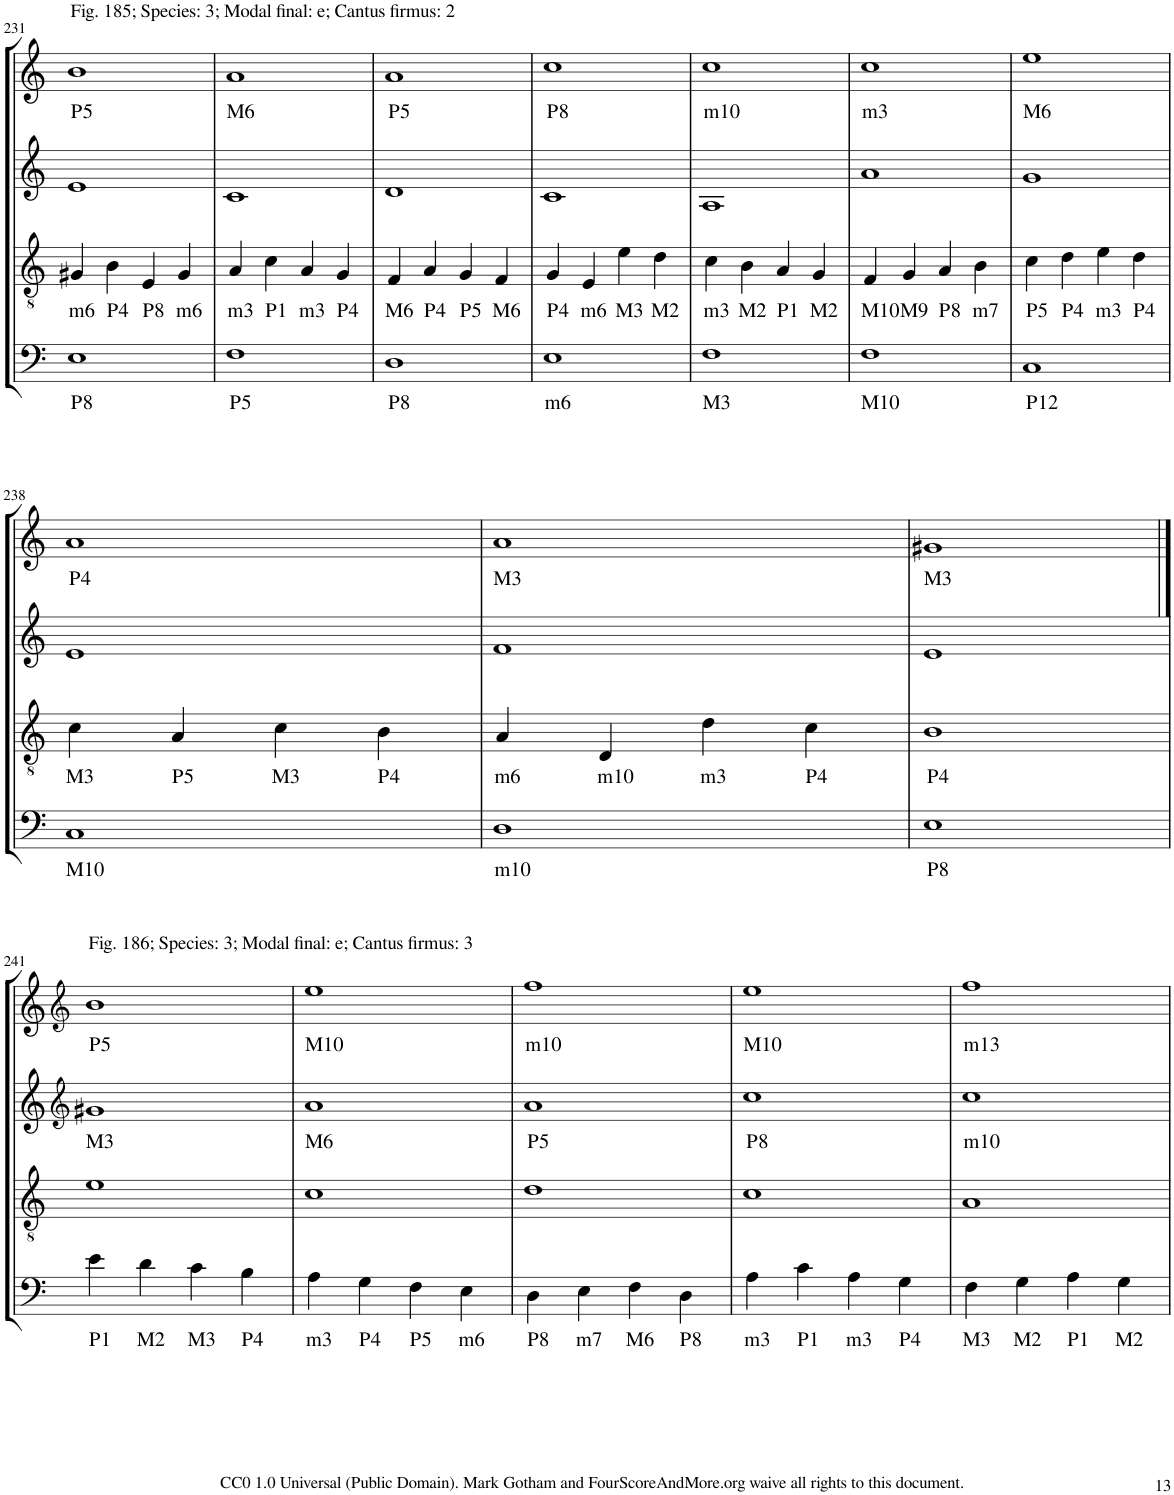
**kern	**text	**kern	**text	**kern	**text	**kern	**text
*part4	*part4	*part3	*part3	*part2	*part2	*part1	*part1
*staff4	*staff4	*staff3	*staff3	*staff2	*staff2	*staff1	*staff1
*I"Piano	*	*I"Piano	*	*I"Piano	*	*I"Piano	*
*I'Pno	*	*I'Pno	*	*I'Pno	*	*I'Pno	*
!!LO:PB:g=z
*clefF4	*	*clefGv2	*	*clefG2	*	*clefG2	*
*k[]	*	*k[]	*	*k[]	*	*k[]	*
*M4/4	*	*M4/4	*	*M4/4	*	*M4/4	*
=231	=231	=231	=231	=231	=231	=231	=231
!	!	!	!	!	!	!LO:TX:a:t=Fig. 185; Species&colon; 3; Modal final&colon; e; Cantus firmus&colon; 2	!
!	!LO:LY:b	!	!LO:LY:b	!	!	!	!LO:LY:b
1E	P8	4G#X/	m6	1e	.	1b	P5
!	!	!	!LO:LY:b	!	!	!	!
.	.	4B\	P4	.	.	.	.
!	!	!	!LO:LY:b	!	!	!	!
.	.	4E/	P8	.	.	.	.
!	!	!	!LO:LY:b	!	!	!	!
.	.	4G#/	m6	.	.	.	.
=232	=232	=232	=232	=232	=232	=232	=232
!	!LO:LY:b	!	!LO:LY:b	!	!	!	!LO:LY:b
1F	P5	4A/	m3	1c	.	1a	M6
!	!	!	!LO:LY:b	!	!	!	!
.	.	4c\	P1	.	.	.	.
!	!	!	!LO:LY:b	!	!	!	!
.	.	4A/	m3	.	.	.	.
!	!	!	!LO:LY:b	!	!	!	!
.	.	4G/	P4	.	.	.	.
=233	=233	=233	=233	=233	=233	=233	=233
!	!LO:LY:b	!	!LO:LY:b	!	!	!	!LO:LY:b
1D	P8	4F/	M6	1d	.	1a	P5
!	!	!	!LO:LY:b	!	!	!	!
.	.	4A/	P4	.	.	.	.
!	!	!	!LO:LY:b	!	!	!	!
.	.	4G/	P5	.	.	.	.
!	!	!	!LO:LY:b	!	!	!	!
.	.	4F/	M6	.	.	.	.
=234	=234	=234	=234	=234	=234	=234	=234
!	!LO:LY:b	!	!LO:LY:b	!	!	!	!LO:LY:b
1E	m6	4G/	P4	1c	.	1cc	P8
!	!	!	!LO:LY:b	!	!	!	!
.	.	4E/	m6	.	.	.	.
!	!	!	!LO:LY:b	!	!	!	!
.	.	4e\	M3	.	.	.	.
!	!	!	!LO:LY:b	!	!	!	!
.	.	4d\	M2	.	.	.	.
=235	=235	=235	=235	=235	=235	=235	=235
!	!LO:LY:b	!	!LO:LY:b	!	!	!	!LO:LY:b
1F	M3	4c\	m3	1A	.	1cc	m10
!	!	!	!LO:LY:b	!	!	!	!
.	.	4B\	M2	.	.	.	.
!	!	!	!LO:LY:b	!	!	!	!
.	.	4A/	P1	.	.	.	.
!	!	!	!LO:LY:b	!	!	!	!
.	.	4G/	M2	.	.	.	.
=236	=236	=236	=236	=236	=236	=236	=236
!	!LO:LY:b	!	!LO:LY:b	!	!	!	!LO:LY:b
1F	M10	4F/	M10	1a	.	1cc	m3
!	!	!	!LO:LY:b	!	!	!	!
.	.	4G/	M9	.	.	.	.
!	!	!	!LO:LY:b	!	!	!	!
.	.	4A/	P8	.	.	.	.
!	!	!	!LO:LY:b	!	!	!	!
.	.	4B\	m7	.	.	.	.
=237	=237	=237	=237	=237	=237	=237	=237
!	!LO:LY:b	!	!LO:LY:b	!	!	!	!LO:LY:b
1C	P12	4c\	P5	1g	.	1ee	M6
!	!	!	!LO:LY:b	!	!	!	!
.	.	4d\	P4	.	.	.	.
!	!	!	!LO:LY:b	!	!	!	!
.	.	4e\	m3	.	.	.	.
!	!	!	!LO:LY:b	!	!	!	!
.	.	4d\	P4	.	.	.	.
!!LO:LB:g=z
=238	=238	=238	=238	=238	=238	=238	=238
!	!LO:LY:b	!	!LO:LY:b	!	!	!	!LO:LY:b
1C	M10	4c\	M3	1e	.	1a	P4
!	!	!	!LO:LY:b	!	!	!	!
.	.	4A/	P5	.	.	.	.
!	!	!	!LO:LY:b	!	!	!	!
.	.	4c\	M3	.	.	.	.
!	!	!	!LO:LY:b	!	!	!	!
.	.	4B\	P4	.	.	.	.
=239	=239	=239	=239	=239	=239	=239	=239
!	!LO:LY:b	!	!LO:LY:b	!	!	!	!LO:LY:b
1D	m10	4A/	m6	1f	.	1a	M3
!	!	!	!LO:LY:b	!	!	!	!
.	.	4D/	m10	.	.	.	.
!	!	!	!LO:LY:b	!	!	!	!
.	.	4d\	m3	.	.	.	.
!	!	!	!LO:LY:b	!	!	!	!
.	.	4c\	P4	.	.	.	.
=240	=240	=240	=240	=240	=240	=240	=240
!	!LO:LY:b	!	!LO:LY:b	!	!	!	!LO:LY:b
1E	P8	1B	P4	1e	.	1g#X	M3
!!LO:LB:g=z
==241	==241	==241	==241	==241	==241	==241	==241
*	*	*	*	*clefG2	*	*clefG2	*
!	!	!	!	!	!	!LO:TX:a:t=Fig. 186; Species&colon; 3; Modal final&colon; e; Cantus firmus&colon; 3	!
!	!LO:LY:b	!	!	!	!LO:LY:b	!	!LO:LY:b
4e\	P1	1e	.	1g#X	M3	1b	P5
!	!LO:LY:b	!	!	!	!	!	!
4d\	M2	.	.	.	.	.	.
!	!LO:LY:b	!	!	!	!	!	!
4c\	M3	.	.	.	.	.	.
!	!LO:LY:b	!	!	!	!	!	!
4B\	P4	.	.	.	.	.	.
=242	=242	=242	=242	=242	=242	=242	=242
!	!LO:LY:b	!	!	!	!LO:LY:b	!	!LO:LY:b
4A\	m3	1c	.	1a	M6	1ee	M10
!	!LO:LY:b	!	!	!	!	!	!
4G\	P4	.	.	.	.	.	.
!	!LO:LY:b	!	!	!	!	!	!
4F\	P5	.	.	.	.	.	.
!	!LO:LY:b	!	!	!	!	!	!
4E\	m6	.	.	.	.	.	.
=243	=243	=243	=243	=243	=243	=243	=243
!	!LO:LY:b	!	!	!	!LO:LY:b	!	!LO:LY:b
4D\	P8	1d	.	1a	P5	1ff	m10
!	!LO:LY:b	!	!	!	!	!	!
4E\	m7	.	.	.	.	.	.
!	!LO:LY:b	!	!	!	!	!	!
4F\	M6	.	.	.	.	.	.
!	!LO:LY:b	!	!	!	!	!	!
4D\	P8	.	.	.	.	.	.
=244	=244	=244	=244	=244	=244	=244	=244
!	!LO:LY:b	!	!	!	!LO:LY:b	!	!LO:LY:b
4A\	m3	1c	.	1cc	P8	1ee	M10
!	!LO:LY:b	!	!	!	!	!	!
4c\	P1	.	.	.	.	.	.
!	!LO:LY:b	!	!	!	!	!	!
4A\	m3	.	.	.	.	.	.
!	!LO:LY:b	!	!	!	!	!	!
4G\	P4	.	.	.	.	.	.
=245	=245	=245	=245	=245	=245	=245	=245
!	!LO:LY:b	!	!	!	!LO:LY:b	!	!LO:LY:b
4F\	M3	1A	.	1cc	m10	1ff	m13
!	!LO:LY:b	!	!	!	!	!	!
4G\	M2	.	.	.	.	.	.
!	!LO:LY:b	!	!	!	!	!	!
4A\	P1	.	.	.	.	.	.
!	!LO:LY:b	!	!	!	!	!	!
4G\	M2	.	.	.	.	.	.
=	=	=	=	=	=	=	=
*-	*-	*-	*-	*-	*-	*-	*-
